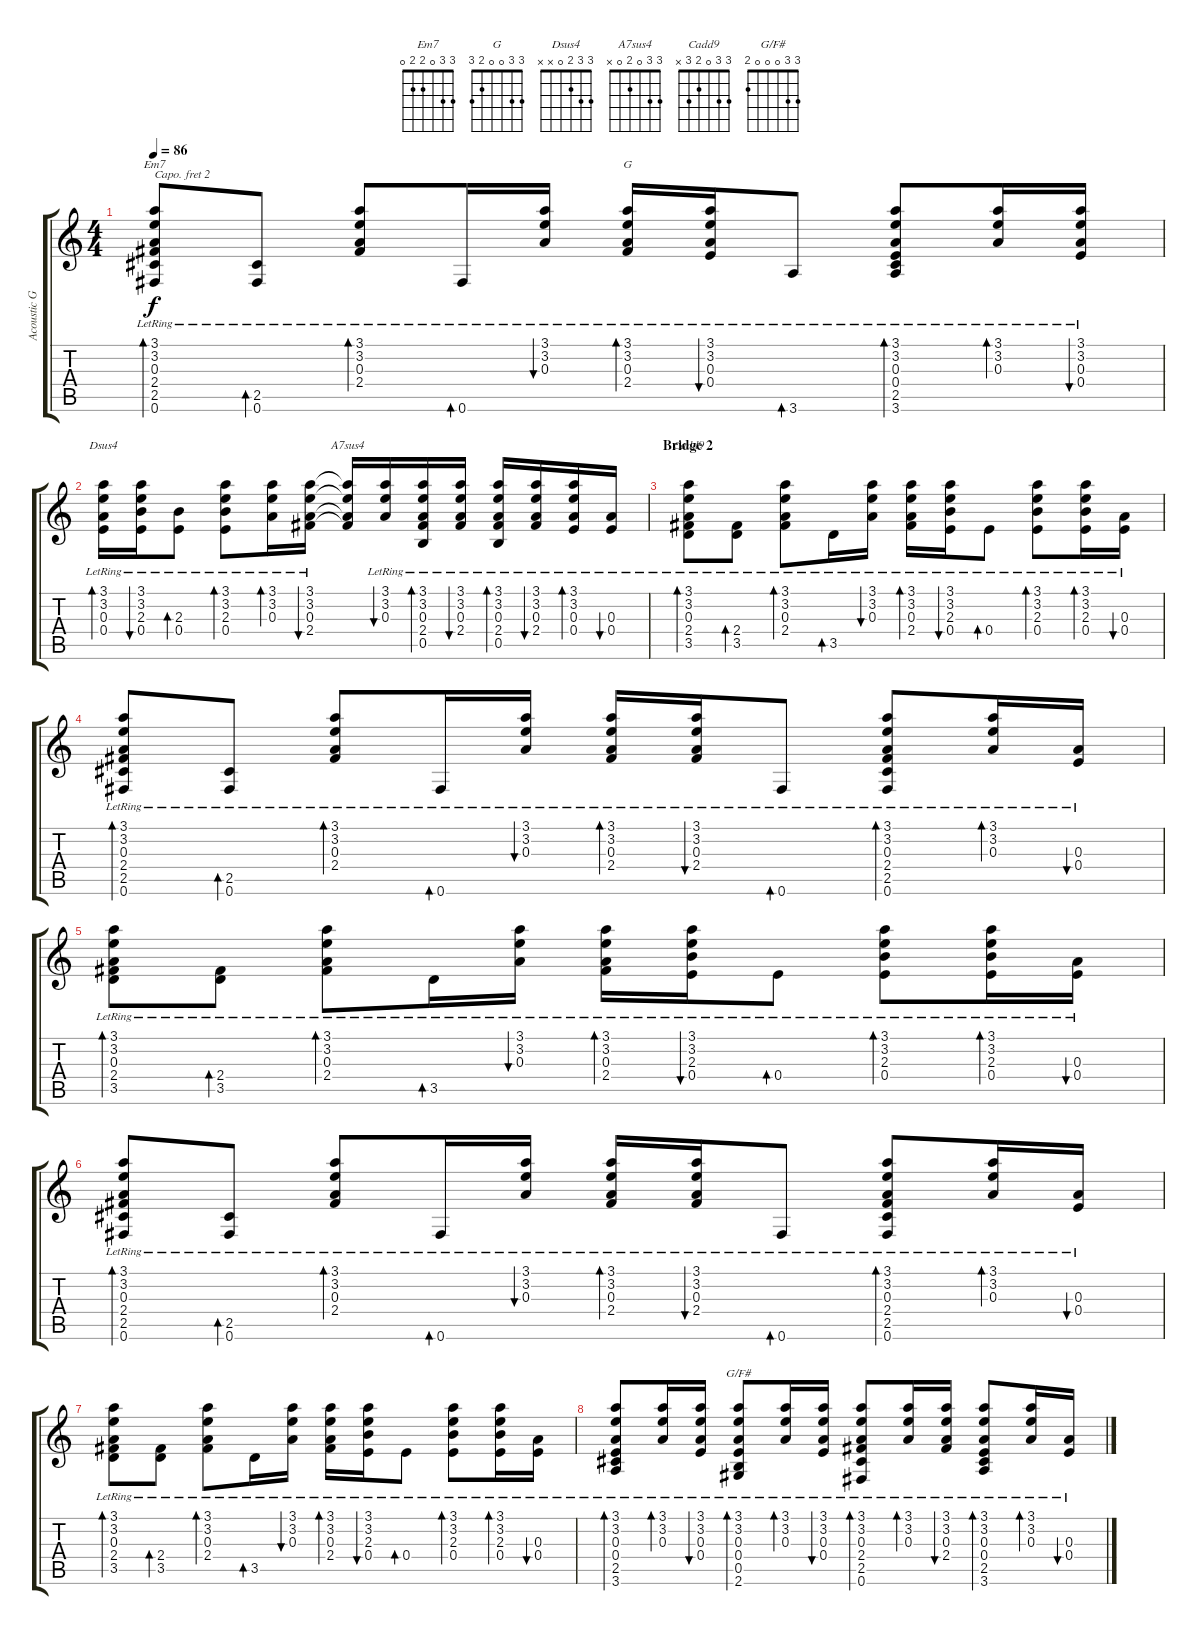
\track ("Acoustic Guitar 2" "Acoustic G") {instrument acousticguitarsteel}
\staff {score tabs}
\capo 2
\tuning (E4 B3 G3 D3 A2 E2) {hide}
\chord ("Em7" 3 3 0 2 2 0)
\chord ("G" 3 3 0 0 2 3)
\chord ("Dsus4" 3 3 2 0 x x)
\chord ("A7sus4" 3 3 0 2 0 x)
\chord ("Cadd9" 3 3 0 2 3 x)
\chord ("G/F#" 3 3 0 0 0 2)
\ts (4 4)
\tempo 86
\clef g2
\ks c
(3.1{lr} 3.2{lr} 0.3{lr} 2.4{lr} 2.5{lr} 0.6{lr}).8{bd 30 ch "Em7" dy f} (2.5{lr} 0.6{lr}).8{bd 30} (3.1{lr} 3.2{lr} 0.3{lr} 2.4{lr}).8{bd 30} 0.6{lr}.16{bd 30} (3.1{lr} 3.2{lr} 0.3{lr}).16{bu 30} (3.1{lr} 3.2{lr} 0.3{lr} 2.4{lr}).16{bd 60 ch "G"} (3.1{lr} 3.2{lr} 0.3{lr} 0.4{lr}).16{bu 30} 3.6{lr}.8{bd 30} (3.1{lr} 3.2{lr} 0.3{lr} 0.4{lr} 2.5{lr} 3.6{lr}).8{bd 30} (3.1{lr} 3.2{lr} 0.3{lr}).16{bd 30} (3.1{lr} 3.2{lr} 0.3{lr} 0.4{lr}).16{bu 30} |
(3.1{lr} 3.2{lr} 0.3{lr} 0.4{lr}).16{bd 30 ch "Dsus4"} (3.1{lr} 3.2{lr} 2.3{lr} 0.4{lr}).16{bu 30} (2.3{lr} 0.4{lr}).8{bd 30} (3.1{lr} 3.2{lr} 2.3{lr} 0.4{lr}).8{bd 30} (3.1{lr} 3.2{lr} 0.3{lr}).16{bd 30} (3.1{lr} 3.2{lr} 0.3{lr} 2.4{lr}).16{bu 30} (3.1{t} 3.2{t} 0.3{t} 2.4{t}).16{ch "A7sus4"} (3.1{lr} 3.2{lr} 0.3{lr}).16{bu 30} (3.1{lr} 3.2{lr} 0.3{lr} 2.4{lr} 0.5{lr}).16{bd 30} (3.1{lr} 3.2{lr} 0.3{lr} 2.4{lr}).16{bu 30} (3.1{lr} 3.2{lr} 0.3{lr} 2.4{lr} 0.5{lr}).16{bd 30} (3.1{lr} 3.2{lr} 0.3{lr} 2.4{lr}).16{bu 30} (3.1{lr} 3.2{lr} 0.3{lr} 0.4{lr}).16{bd 30} (0.3{lr} 0.4{lr}).16{bu 30} |
\section ("" "Bridge 2")
(3.1{lr} 3.2{lr} 0.3{lr} 2.4{lr} 3.5{lr}).8{bd 30 ch "Cadd9"} (2.4{lr} 3.5{lr}).8{bd 30} (3.1{lr} 3.2{lr} 0.3{lr} 2.4{lr}).8{bd 30} 3.5{lr}.16{bd 30} (3.1{lr} 3.2{lr} 0.3{lr}).16{bu 30} (3.1{lr} 3.2{lr} 0.3{lr} 2.4{lr}).16{bd 30} (3.1{lr} 3.2{lr} 2.3{lr} 0.4{lr}).16{bu 30} 0.4{lr}.8{bd 30} (3.1{lr} 3.2{lr} 2.3{lr} 0.4{lr}).8{bd 30} (3.1{lr} 3.2{lr} 2.3{lr} 0.4{lr}).16{bd 30} (0.3{lr} 0.4{lr}).16{bu 30} |
(3.1{lr} 3.2{lr} 0.3{lr} 2.4{lr} 2.5{lr} 0.6{lr}).8{bd 30} (2.5{lr} 0.6{lr}).8{bd 30} (3.1{lr} 3.2{lr} 0.3{lr} 2.4{lr}).8{bd 30} 0.6{lr}.16{bd 30} (3.1{lr} 3.2{lr} 0.3{lr}).16{bu 30} (3.1{lr} 3.2{lr} 0.3{lr} 2.4{lr}).16{bd 30} (3.1{lr} 3.2{lr} 0.3{lr} 2.4{lr}).16{bu 30} 0.6{lr}.8{bd 30} (3.1{lr} 3.2{lr} 0.3{lr} 2.4{lr} 2.5 0.6{lr}).8{bd 30} (3.1{lr} 3.2{lr} 0.3{lr}).16{bd 30} (0.3{lr} 0.4{lr}).16{bu 30} |
(3.1{lr} 3.2{lr} 0.3{lr} 2.4{lr} 3.5{lr}).8{bd 30} (2.4{lr} 3.5{lr}).8{bd 30} (3.1{lr} 3.2{lr} 0.3{lr} 2.4{lr}).8{bd 30} 3.5{lr}.16{bd 30} (3.1{lr} 3.2{lr} 0.3{lr}).16{bu 30} (3.1{lr} 3.2{lr} 0.3{lr} 2.4{lr}).16{bd 30} (3.1{lr} 3.2{lr} 2.3{lr} 0.4{lr}).16{bu 30} 0.4{lr}.8{bd 30} (3.1{lr} 3.2{lr} 2.3{lr} 0.4{lr}).8{bd 30} (3.1{lr} 3.2{lr} 2.3{lr} 0.4{lr}).16{bd 30} (0.3{lr} 0.4{lr}).16{bu 30} |
(3.1{lr} 3.2{lr} 0.3{lr} 2.4{lr} 2.5{lr} 0.6{lr}).8{bd 30} (2.5{lr} 0.6{lr}).8{bd 30} (3.1{lr} 3.2{lr} 0.3{lr} 2.4{lr}).8{bd 30} 0.6{lr}.16{bd 30} (3.1{lr} 3.2{lr} 0.3{lr}).16{bu 30} (3.1{lr} 3.2{lr} 0.3{lr} 2.4{lr}).16{bd 30} (3.1{lr} 3.2{lr} 0.3{lr} 2.4{lr}).16{bu 30} 0.6{lr}.8{bd 30} (3.1{lr} 3.2{lr} 0.3{lr} 2.4{lr} 2.5 0.6{lr}).8{bd 30} (3.1{lr} 3.2{lr} 0.3{lr}).16{bd 30} (0.3{lr} 0.4{lr}).16{bu 30} |
(3.1{lr} 3.2{lr} 0.3{lr} 2.4{lr} 3.5{lr}).8{bd 30} (2.4{lr} 3.5{lr}).8{bd 30} (3.1{lr} 3.2{lr} 0.3{lr} 2.4{lr}).8{bd 30} 3.5{lr}.16{bd 30} (3.1{lr} 3.2{lr} 0.3{lr}).16{bu 30} (3.1{lr} 3.2{lr} 0.3{lr} 2.4{lr}).16{bd 30} (3.1{lr} 3.2{lr} 2.3{lr} 0.4{lr}).16{bu 30} 0.4{lr}.8{bd 30} (3.1{lr} 3.2{lr} 2.3{lr} 0.4{lr}).8{bd 30} (3.1{lr} 3.2{lr} 2.3{lr} 0.4{lr}).16{bd 30} (0.3{lr} 0.4{lr}).16{bu 30} |
(3.1{lr} 3.2{lr} 0.3{lr} 0.4{lr} 2.5{lr} 3.6{lr}).8{bd 30} (3.1{lr} 3.2{lr} 0.3{lr}).16{bd 30} (3.1{lr} 3.2{lr} 0.3{lr} 0.4{lr}).16{bu 30} (3.1{lr} 3.2{lr} 0.3{lr} 0.4{lr} 0.5{lr} 2.6{lr}).8{bd 30 ch "G/F#"} (3.1{lr} 3.2{lr} 0.3{lr}).16{bd 30} (3.1{lr} 3.2{lr} 0.3{lr} 0.4{lr}).16{bu 30} (3.1{lr} 3.2{lr} 0.3{lr} 2.4{lr} 2.5{lr} 0.6{lr}).8{bd 30} (3.1{lr} 3.2{lr} 0.3{lr}).16{bd 30} (3.1{lr} 3.2{lr} 0.3{lr} 2.4).16{bu 30} (3.1{lr} 3.2{lr} 0.3{lr} 0.4{lr} 2.5{lr} 3.6{lr}).8{bd 30} (3.1{lr} 3.2{lr} 0.3{lr}).16{bd 30} (0.3{lr} 0.4{lr}).16{bu 30}
